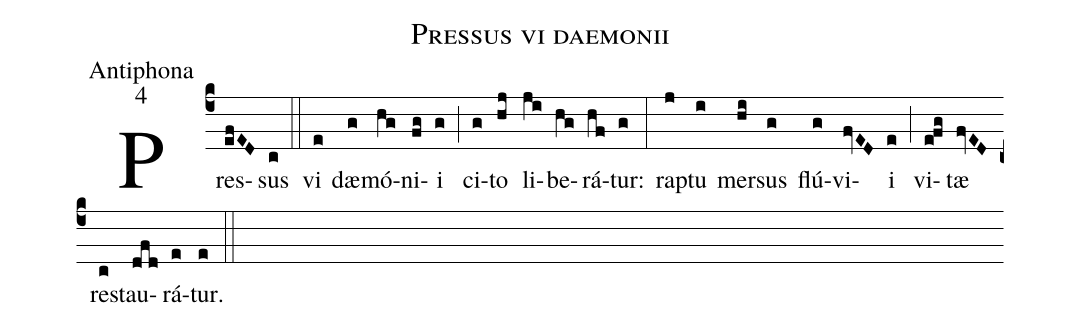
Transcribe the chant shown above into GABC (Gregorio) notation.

name:Pressus vi daemonii;
office-part:Antiphona;
mode:4;
%%
(c4) Pres(efED)sus(c) (::)
vi(e) dæ(g)mó(hg)ni(fg)i(g) (;) ci(g)to(hj) li(ji)be(hg)rá(hf)tur:(g) (:)
rap(j)tu(i) mer(hi)sus(g) flú(g)vi(fvED)i(e) (;) vi(e!fg)tæ(fvED) re(c)stau(dfd)rá(e)tur.(e) (::)
